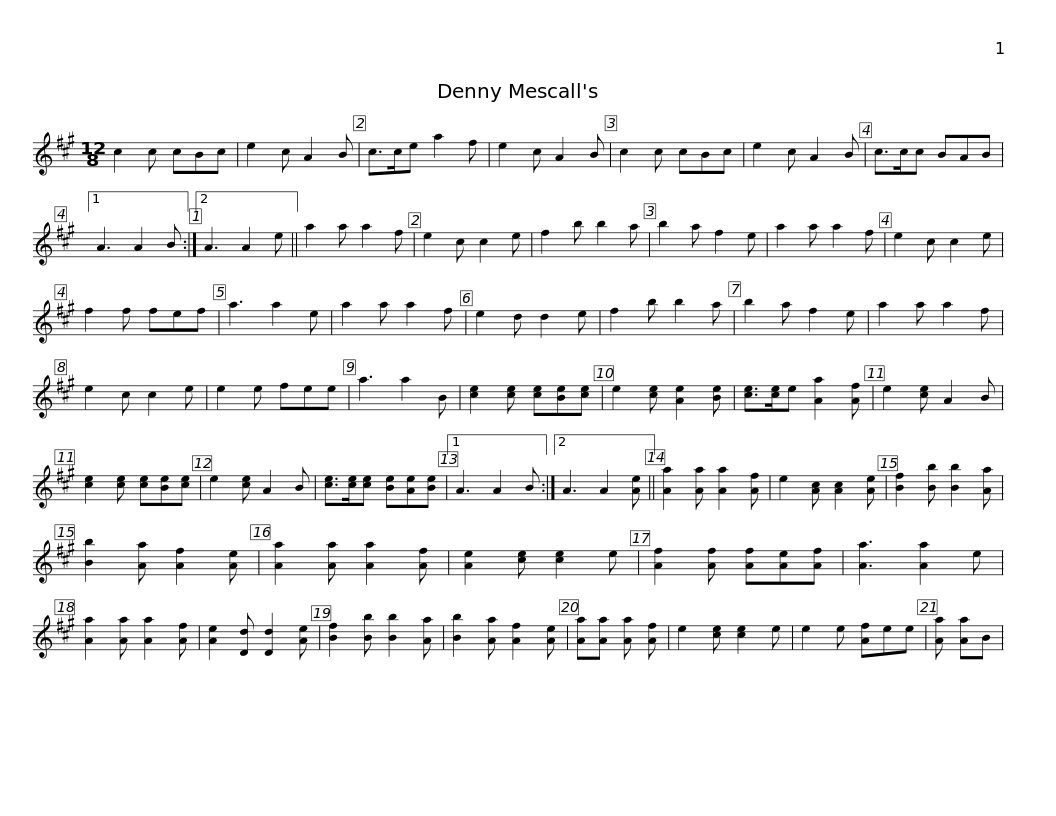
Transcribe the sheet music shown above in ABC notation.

X:1
L:1/8
M:12/8
I:linebreak $
K:A
V:1 treble
V:1
 c2 c cBc | e2 c A2 B | c>ce a2 f | e2 c A2 B | c2 c cBc | %5
 e2 c A2 B | c>cc BAB |1 A3 A2 B :|2 A3 A2 e ||$ a2 a a2 f | %10
 e2 c c2 e | f2 b b2 a | b2 a f2 e | a2 a a2 f | e2 c c2 e | %15
 f2 f fef | a3 a2 e | a2 a a2 f |$ e2 d d2 e | f2 b b2 a | %20
 b2 a f2 e | a2 a a2 f | e2 c c2 e | e2 e fee | a3 a2 B | %25
 [ce]2 [ce] [ce][Be][ce] | e2 [ce] [Ae]2 [Be] |$ [ce]>[ce]e [Aa]2 [Af] | e2 [ce] A2 B | [ce]2 [ce] [ce][Be][ce] | %30
 e2 [ce] A2 B | [ce]>[ce][ce] [Be][Ae][Be] |1 A3 A2 B :|2 A3 A2 [Ae] || [Aa]2 [Aa] [Aa]2 [Af] | %35
 e2 [Ac] [Ac]2 [Ae] |$ [Bf]2 [Bb] [Bb]2 [Aa] | [Bb]2 [Aa] [Af]2 [Ae] | [Aa]2 [Aa] [Aa]2 [Af] | [Ae]2 [ce] [ce]2 e | %40
 [Af]2 [Af] [Af][Ae][Af] | [Aa]3 [Aa]2 e | [Aa]2 [Aa] [Aa]2 [Af] | [Ae]2 [Dd] [Dd]2 [Ae] | [Bf]2 [Bb] [Bb]2 [Aa] |$ %45
 [Bb]2 [Aa] [Af]2 [Ae] | [Aa][Aa] [Aa] [Af] | e2 [ce] [ce]2 e | e2 e [Af]ee | [Aa] [Aa]B | %50
